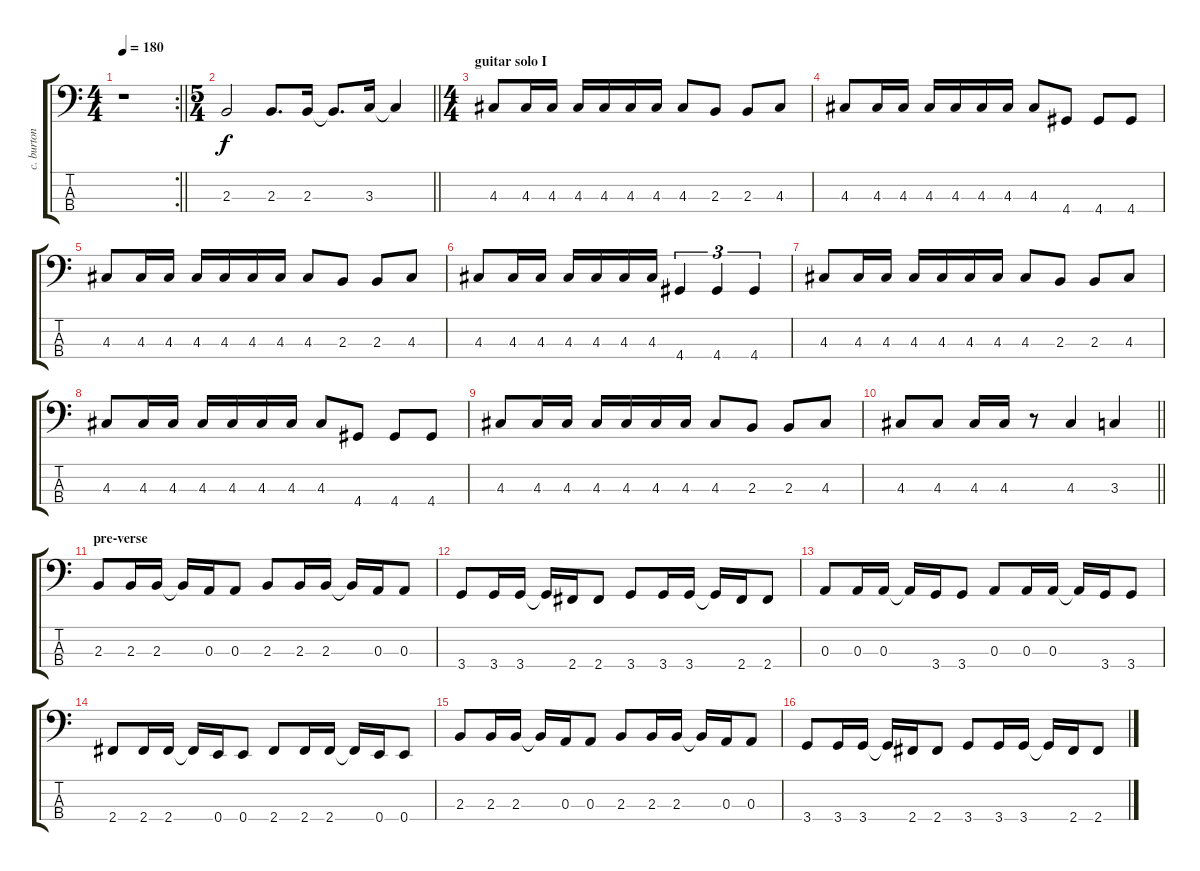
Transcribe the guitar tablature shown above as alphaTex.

\track ("c. burton - bass " "c. burton ") {instrument electricbassfinger}
\staff {score tabs}
\tuning (G2 D2 A1 E1) {hide}
\rc 2
\ts (4 4)
\tempo 180
\clef f4
\barLineRight lightlight
\ks c
r.1{dy f} |
\ts (5 4)
\barLineRight lightlight
2.3.2 2.3.8{d} 2.3.16 2.3{t}.8{d} 3.3.16 3.3{t}.4 |
\ts (4 4)
\section ("" "guitar solo I")
4.3.8 4.3.16 4.3.16 4.3.16 4.3.16 4.3.16 4.3.16 4.3.8 2.3.8 2.3.8 4.3.8 |
4.3.8 4.3.16 4.3.16 4.3.16 4.3.16 4.3.16 4.3.16 4.3.8 4.4.8 4.4.8 4.4.8 |
4.3.8 4.3.16 4.3.16 4.3.16 4.3.16 4.3.16 4.3.16 4.3.8 2.3.8 2.3.8 4.3.8 |
4.3.8 4.3.16 4.3.16 4.3.16 4.3.16 4.3.16 4.3.16 4.4.4{tu (3 2)} 4.4.4{tu (3 2)} 4.4.4{tu (3 2)} |
4.3.8 4.3.16 4.3.16 4.3.16 4.3.16 4.3.16 4.3.16 4.3.8 2.3.8 2.3.8 4.3.8 |
4.3.8 4.3.16 4.3.16 4.3.16 4.3.16 4.3.16 4.3.16 4.3.8 4.4.8 4.4.8 4.4.8 |
4.3.8 4.3.16 4.3.16 4.3.16 4.3.16 4.3.16 4.3.16 4.3.8 2.3.8 2.3.8 4.3.8 |
\barLineRight lightlight
4.3.8 4.3.8 4.3.16 4.3.16 r.8 4.3.4 3.3.4 |
\section ("" "pre-verse")
2.3.8 2.3.16 2.3.16 2.3{t}.16 0.3.16 0.3.8 2.3.8 2.3.16 2.3.16 2.3{t}.16 0.3.16 0.3.8 |
3.4.8 3.4.16 3.4.16 3.4{t}.16 2.4.16 2.4.8 3.4.8 3.4.16 3.4.16 3.4{t}.16 2.4.16 2.4.8 |
0.3.8 0.3.16 0.3.16 0.3{t}.16 3.4.16 3.4.8 0.3.8 0.3.16 0.3.16 0.3{t}.16 3.4.16 3.4.8 |
2.4.8 2.4.16 2.4.16 2.4{t}.16 0.4.16 0.4.8 2.4.8 2.4.16 2.4.16 2.4{t}.16 0.4.16 0.4.8 |
2.3.8 2.3.16 2.3.16 2.3{t}.16 0.3.16 0.3.8 2.3.8 2.3.16 2.3.16 2.3{t}.16 0.3.16 0.3.8 |
3.4.8 3.4.16 3.4.16 3.4{t}.16 2.4.16 2.4.8 3.4.8 3.4.16 3.4.16 3.4{t}.16 2.4.16 2.4.8
